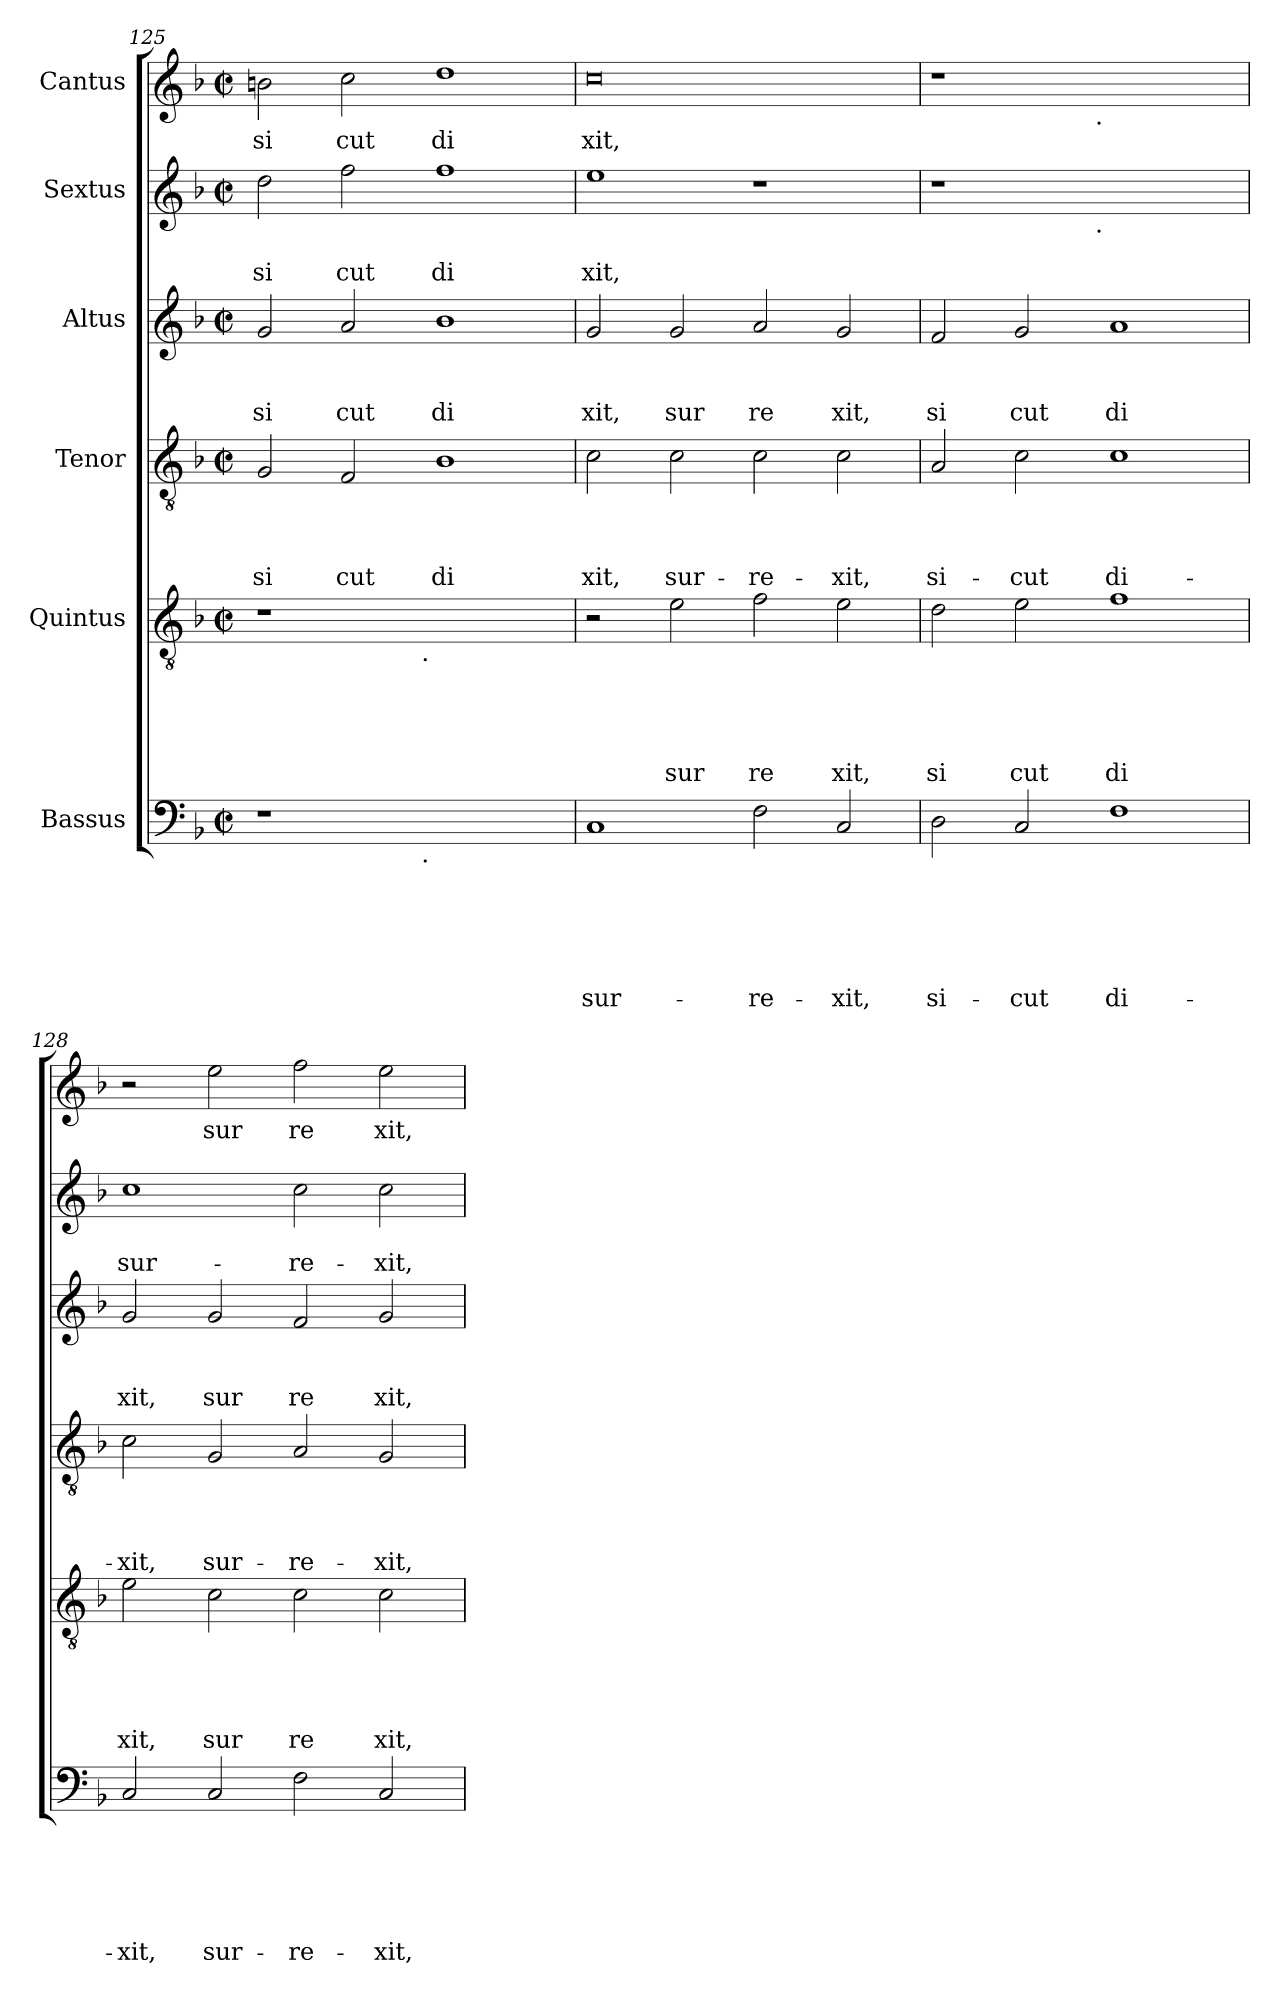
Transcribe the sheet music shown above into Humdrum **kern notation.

**kern	**text	**text	**text	**text	**text	**text	**kern	**text	**text	**text	**text	**text	**kern	**text	**text	**text	**text	**kern	**text	**text	**text	**kern	**text	**text	**kern	**text
*part6	*part6	*part6	*part6	*part6	*part6	*part6	*part5	*part5	*part5	*part5	*part5	*part5	*part4	*part4	*part4	*part4	*part4	*part3	*part3	*part3	*part3	*part2	*part2	*part2	*part1	*part1
*staff6	*staff6	*staff6	*staff6	*staff6	*staff6	*staff6	*staff5	*staff5	*staff5	*staff5	*staff5	*staff5	*staff4	*staff4	*staff4	*staff4	*staff4	*staff3	*staff3	*staff3	*staff3	*staff2	*staff2	*staff2	*staff1	*staff1
*I"Bassus	*	*	*	*	*	*	*I"Quintus	*	*	*	*	*	*I"Tenor	*	*	*	*	*I"Altus	*	*	*	*I"Sextus	*	*	*I"Cantus	*
*clefF4	*	*	*	*	*	*	*clefGv2	*	*	*	*	*	*clefGv2	*	*	*	*	*clefG2	*	*	*	*clefG2	*	*	*clefG2	*
*k[b-]	*	*	*	*	*	*	*k[b-]	*	*	*	*	*	*k[b-]	*	*	*	*	*k[b-]	*	*	*	*k[b-]	*	*	*k[b-]	*
*F:	*	*	*	*	*	*	*F:	*	*	*	*	*	*F:	*	*	*	*	*F:	*	*	*	*F:	*	*	*F:	*
*M2/2	*	*	*	*	*	*	*M2/2	*	*	*	*	*	*M2/2	*	*	*	*	*M2/2	*	*	*	*M2/2	*	*	*M2/2	*
*met(c|)	*	*	*	*	*	*	*met(c|)	*	*	*	*	*	*met(c|)	*	*	*	*	*met(c|)	*	*	*	*met(c|)	*	*	*met(c|)	*
=125	=125	=125	=125	=125	=125	=125	=125	=125	=125	=125	=125	=125	=125	=125	=125	=125	=125	=125	=125	=125	=125	=125	=125	=125	=125	=125
!	!	!	!	!	!	!	!	!	!	!	!	!	!	!	!	!	!LO:LY:b	!	!	!	!LO:LY:b	!	!	!LO:LY:b	!	!LO:LY:b
*^	*	*	*	*	*	*	*^	*	*	*	*	*	*	*	*	*	*	*	*	*	*	*	*	*	*	*
1r	2ryy	.	.	.	.	.	.	1r	2ryy	.	.	.	.	.	2G/	.	.	.	si	2g/	.	.	si	2dd\	.	si	2bn\	si
!	!	!	!	!	!	!	!	!	!	!	!	!	!	!	!	!	!	!	!LO:LY:b	!	!	!	!LO:LY:b	!	!	!LO:LY:b	!	!LO:LY:b
.	4...ryy	.	.	.	.	.	.	.	4...ryy	.	.	.	.	.	2F/	.	.	.	cut	2a/	.	.	cut	2ff\	.	cut	2cc\	cut
!	!	!	!	!	!	!	!	!	!LO:TX:b:t=.	!	!	!	!	!	!	!	!	!	!	!	!	!	!	!	!	!	!	!
!	!LO:TX:b:t=.	!	!	!	!	!	!	!	!	!	!	!	!	!	!	!	!	!	!	!	!	!	!	!	!	!	!	!
.	1ryy	.	.	.	.	.	.	.	1ryy	.	.	.	.	.	.	.	.	.	.	.	.	.	.	.	.	.	.	.
!	!	!	!	!	!	!	!	!	!	!	!	!	!	!	!	!	!	!	!LO:LY:b	!	!	!	!LO:LY:b	!	!	!LO:LY:b	!	!LO:LY:b
1ryy	.	.	.	.	.	.	.	1ryy	.	.	.	.	.	.	1B-	.	.	.	di	1b-	.	.	di	1ff	.	di	1dd	di
.	32ryy	.	.	.	.	.	.	.	32ryy	.	.	.	.	.	.	.	.	.	.	.	.	.	.	.	.	.	.	.
!!LO:LB:g=z
=126	=126	=126	=126	=126	=126	=126	=126	=126	=126	=126	=126	=126	=126	=126	=126	=126	=126	=126	=126	=126	=126	=126	=126	=126	=126	=126	=126	=126
!	!	!	!	!	!	!	!LO:LY:b	!	!	!	!	!	!	!	!	!	!	!	!LO:LY:b	!	!	!	!LO:LY:b	!	!	!LO:LY:b	!	!LO:LY:b
*v	*v	*	*	*	*	*	*	*	*	*	*	*	*	*	*	*	*	*	*	*	*	*	*	*	*	*	*	*
*	*	*	*	*	*	*	*v	*v	*	*	*	*	*	*	*	*	*	*	*	*	*	*	*	*	*	*	*
1C	.	.	.	.	.	sur-	2r	.	.	.	.	.	2c\	.	.	.	xit,	2g/	.	.	xit,	1ee	.	xit,	0cc	xit,
!	!	!	!	!	!	!	!	!	!	!	!	!LO:LY:b	!	!	!	!	!LO:LY:b	!	!	!	!LO:LY:b	!	!	!	!	!
.	.	.	.	.	.	.	2e\	.	.	.	.	sur	2c\	.	.	.	sur-	2g/	.	.	sur	.	.	.	.	.
!	!	!	!	!	!	!LO:LY:b	!	!	!	!	!	!LO:LY:b	!	!	!	!	!LO:LY:b	!	!	!	!LO:LY:b	!	!	!	!	!
2F\	.	.	.	.	.	-re-	2f\	.	.	.	.	re	2c\	.	.	.	-re-	2a/	.	.	re	1r	.	.	.	.
!	!	!	!	!	!	!LO:LY:b	!	!	!	!	!	!LO:LY:b	!	!	!	!	!LO:LY:b	!	!	!	!LO:LY:b	!	!	!	!	!
2C/	.	.	.	.	.	-xit,	2e\	.	.	.	.	xit,	2c\	.	.	.	-xit,	2g/	.	.	xit,	.	.	.	.	.
=127	=127	=127	=127	=127	=127	=127	=127	=127	=127	=127	=127	=127	=127	=127	=127	=127	=127	=127	=127	=127	=127	=127	=127	=127	=127	=127
!	!	!	!	!	!	!LO:LY:b	!	!	!	!	!	!LO:LY:b	!	!	!	!	!LO:LY:b	!	!	!	!LO:LY:b	!	!	!	!	!
*	*	*	*	*	*	*	*	*	*	*	*	*	*	*	*	*	*	*	*	*	*	*^	*	*	*^	*
2D\	.	.	.	.	.	si-	2d\	.	.	.	.	si	2A/	.	.	.	si-	2f/	.	.	si	1r	2ryy	.	.	1r	2ryy	.
!	!	!	!	!	!	!LO:LY:b	!	!	!	!	!	!LO:LY:b	!	!	!	!	!LO:LY:b	!	!	!	!LO:LY:b	!	!	!	!	!	!	!
2C/	.	.	.	.	.	-cut	2e\	.	.	.	.	cut	2c\	.	.	.	-cut	2g/	.	.	cut	.	4...ryy	.	.	.	4...ryy	.
!	!	!	!	!	!	!	!	!	!	!	!	!	!	!	!	!	!	!	!	!	!	!	!	!	!	!	!LO:TX:b:t=.	!
!	!	!	!	!	!	!	!	!	!	!	!	!	!	!	!	!	!	!	!	!	!	!	!LO:TX:b:t=.	!	!	!	!	!
.	.	.	.	.	.	.	.	.	.	.	.	.	.	.	.	.	.	.	.	.	.	.	1ryy	.	.	.	1ryy	.
!	!	!	!	!	!	!LO:LY:b	!	!	!	!	!	!LO:LY:b	!	!	!	!	!LO:LY:b	!	!	!	!LO:LY:b	!	!	!	!	!	!	!
1F	.	.	.	.	.	di-	1f	.	.	.	.	di	1c	.	.	.	di-	1a	.	.	di	1ryy	.	.	.	1ryy	.	.
.	.	.	.	.	.	.	.	.	.	.	.	.	.	.	.	.	.	.	.	.	.	.	32ryy	.	.	.	32ryy	.
=128	=128	=128	=128	=128	=128	=128	=128	=128	=128	=128	=128	=128	=128	=128	=128	=128	=128	=128	=128	=128	=128	=128	=128	=128	=128	=128	=128	=128
!	!	!	!	!	!	!LO:LY:b	!	!	!	!	!	!LO:LY:b	!	!	!	!	!LO:LY:b	!	!	!	!LO:LY:b	!	!	!	!LO:LY:b	!	!	!
*	*	*	*	*	*	*	*	*	*	*	*	*	*	*	*	*	*	*	*	*	*	*v	*v	*	*	*	*	*
*	*	*	*	*	*	*	*	*	*	*	*	*	*	*	*	*	*	*	*	*	*	*	*	*	*v	*v	*
2C/	.	.	.	.	.	-xit,	2e\	.	.	.	.	xit,	2c\	.	.	.	-xit,	2g/	.	.	xit,	1cc	.	sur-	2r	.
!	!	!	!	!	!	!LO:LY:b	!	!	!	!	!	!LO:LY:b	!	!	!	!	!LO:LY:b	!	!	!	!LO:LY:b	!	!	!	!	!LO:LY:b
2C/	.	.	.	.	.	sur-	2c\	.	.	.	.	sur	2G/	.	.	.	sur-	2g/	.	.	sur	.	.	.	2ee\	sur
!	!	!	!	!	!	!LO:LY:b	!	!	!	!	!	!LO:LY:b	!	!	!	!	!LO:LY:b	!	!	!	!LO:LY:b	!	!	!LO:LY:b	!	!LO:LY:b
2F\	.	.	.	.	.	-re-	2c\	.	.	.	.	re	2A/	.	.	.	-re-	2f/	.	.	re	2cc\	.	-re-	2ff\	re
!	!	!	!	!	!	!LO:LY:b	!	!	!	!	!	!LO:LY:b	!	!	!	!	!LO:LY:b	!	!	!	!LO:LY:b	!	!	!LO:LY:b	!	!LO:LY:b
2C/	.	.	.	.	.	-xit,	2c\	.	.	.	.	xit,	2G/	.	.	.	-xit,	2g/	.	.	xit,	2cc\	.	-xit,	2ee\	xit,
=	=	=	=	=	=	=	=	=	=	=	=	=	=	=	=	=	=	=	=	=	=	=	=	=	=	=
*-	*-	*-	*-	*-	*-	*-	*-	*-	*-	*-	*-	*-	*-	*-	*-	*-	*-	*-	*-	*-	*-	*-	*-	*-	*-	*-
